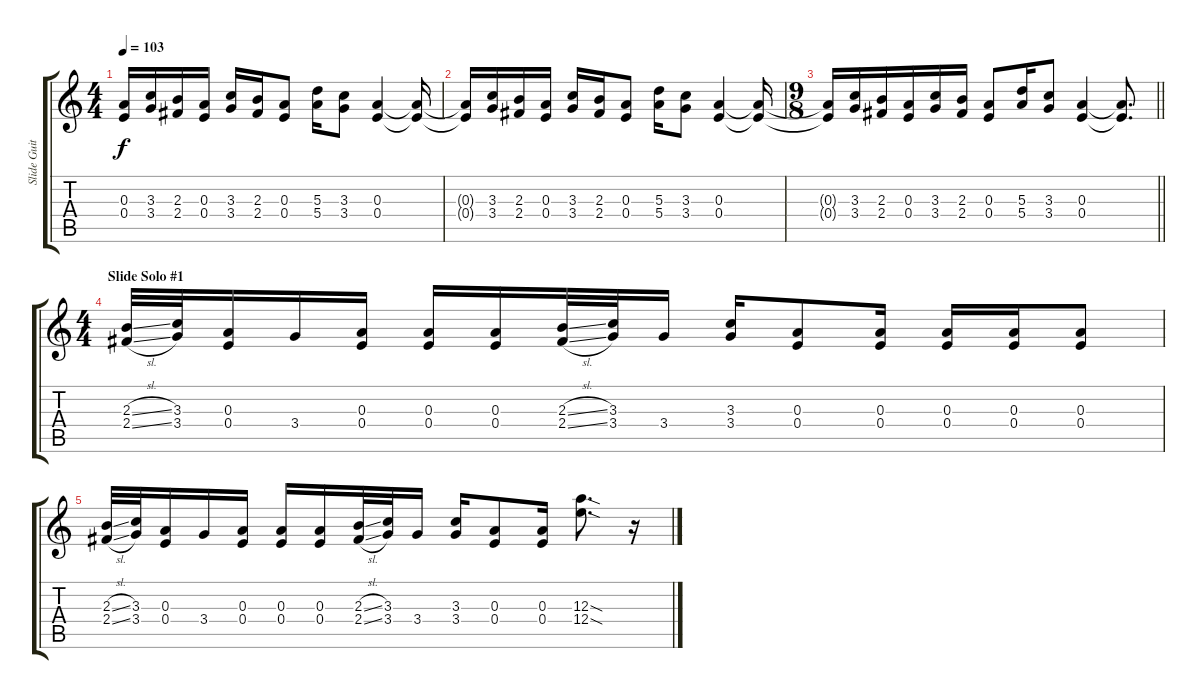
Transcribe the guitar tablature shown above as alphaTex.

\track ("Slide Guitar L Phaser" "Slide Guit") {instrument overdrivenguitar}
\staff {score tabs}
\tuning (E4 Db4 A3 E3 A2 E2) {hide}
\ts (4 4)
\tempo 103
\clef g2
\ks c
(0.3{t} 0.4{t}).16{dy f} (3.3 3.4).16 (2.3 2.4).16 (0.3 0.4).16 (3.3 3.4).16 (2.3 2.4).16 (0.3 0.4).8 (5.3 5.4).16 (3.3 3.4).8 (0.3 0.4).4 (0.3{t} 0.4{t}).16 |
(0.3{t} 0.4{t}).16 (3.3 3.4).16 (2.3 2.4).16 (0.3 0.4).16 (3.3 3.4).16 (2.3 2.4).16 (0.3 0.4).8 (5.3 5.4).16 (3.3 3.4).8 (0.3 0.4).4 (0.3{t} 0.4{t}).16 |
\ts (9 8)
\barLineRight lightlight
(0.3{t} 0.4{t}).16 (3.3 3.4).16 (2.3 2.4).16 (0.3 0.4).16 (3.3 3.4).16 (2.3 2.4).16 (0.3 0.4).8 (5.3 5.4).16 (3.3 3.4).8 (0.3 0.4).4 (0.3{t} 0.4{t}).8{d} |
\ts (4 4)
\section ("" "Slide Solo #1")
(2.3{sl} 2.4{sl}).32 (3.3 3.4).32 (0.3 0.4).16 3.4.16 (0.3 0.4).16 (0.3 0.4).16 (0.3 0.4).16 (2.3{sl} 2.4{sl}).32 (3.3 3.4).32 3.4.16 (3.3 3.4).16 (0.3 0.4).8 (0.3 0.4).16 (0.3 0.4).16 (0.3 0.4).16 (0.3 0.4).8 |
(2.3{sl} 2.4{sl}).32 (3.3 3.4).32 (0.3 0.4).16 3.4.16 (0.3 0.4).16 (0.3 0.4).16 (0.3 0.4).16 (2.3{sl} 2.4{sl}).32 (3.3 3.4).32 3.4.16 (3.3 3.4).16 (0.3 0.4).8 (0.3 0.4).16 (12.3{sod} 12.4{sod}).8{d} r.16
